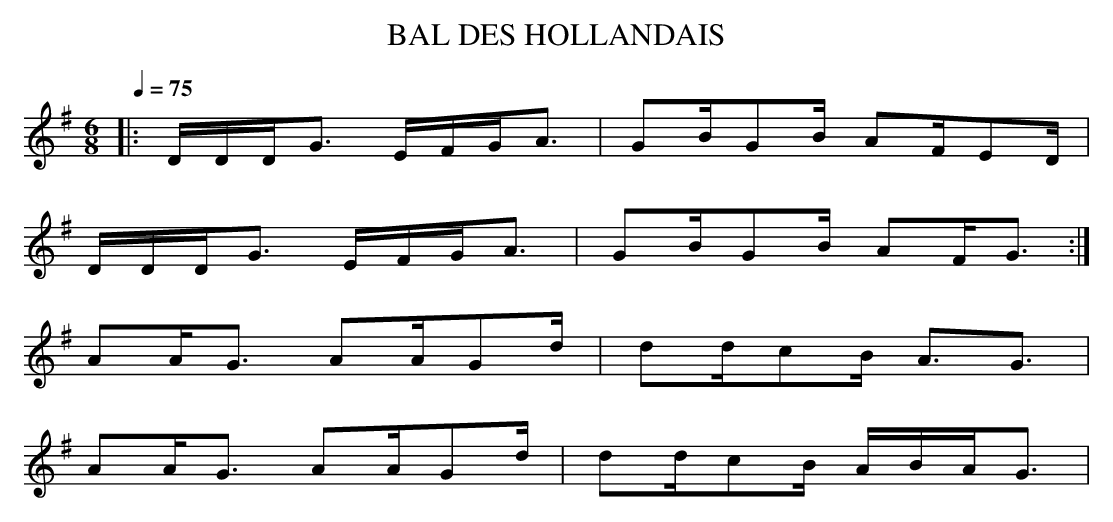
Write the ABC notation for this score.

X:1
T:BAL DES HOLLANDAIS
M:6/8
L:1/8
Q:1/4=75
K:G
|:D/2D/2D/2G3/2 E/2F/2G/2A3/2|GB/2GB/2 AF/2ED/2|
 D/2D/2D/2G3/2 E/2F/2G/2A3/2|GB/2GB/2 AF/2G3/2:|
AA/2G3/2 AA/2Gd/2|dd/2cB/2 A3/2G3/2|
AA/2G3/2 AA/2Gd/2|dd/2cB/2 A/2B/2A/2G3/2|
